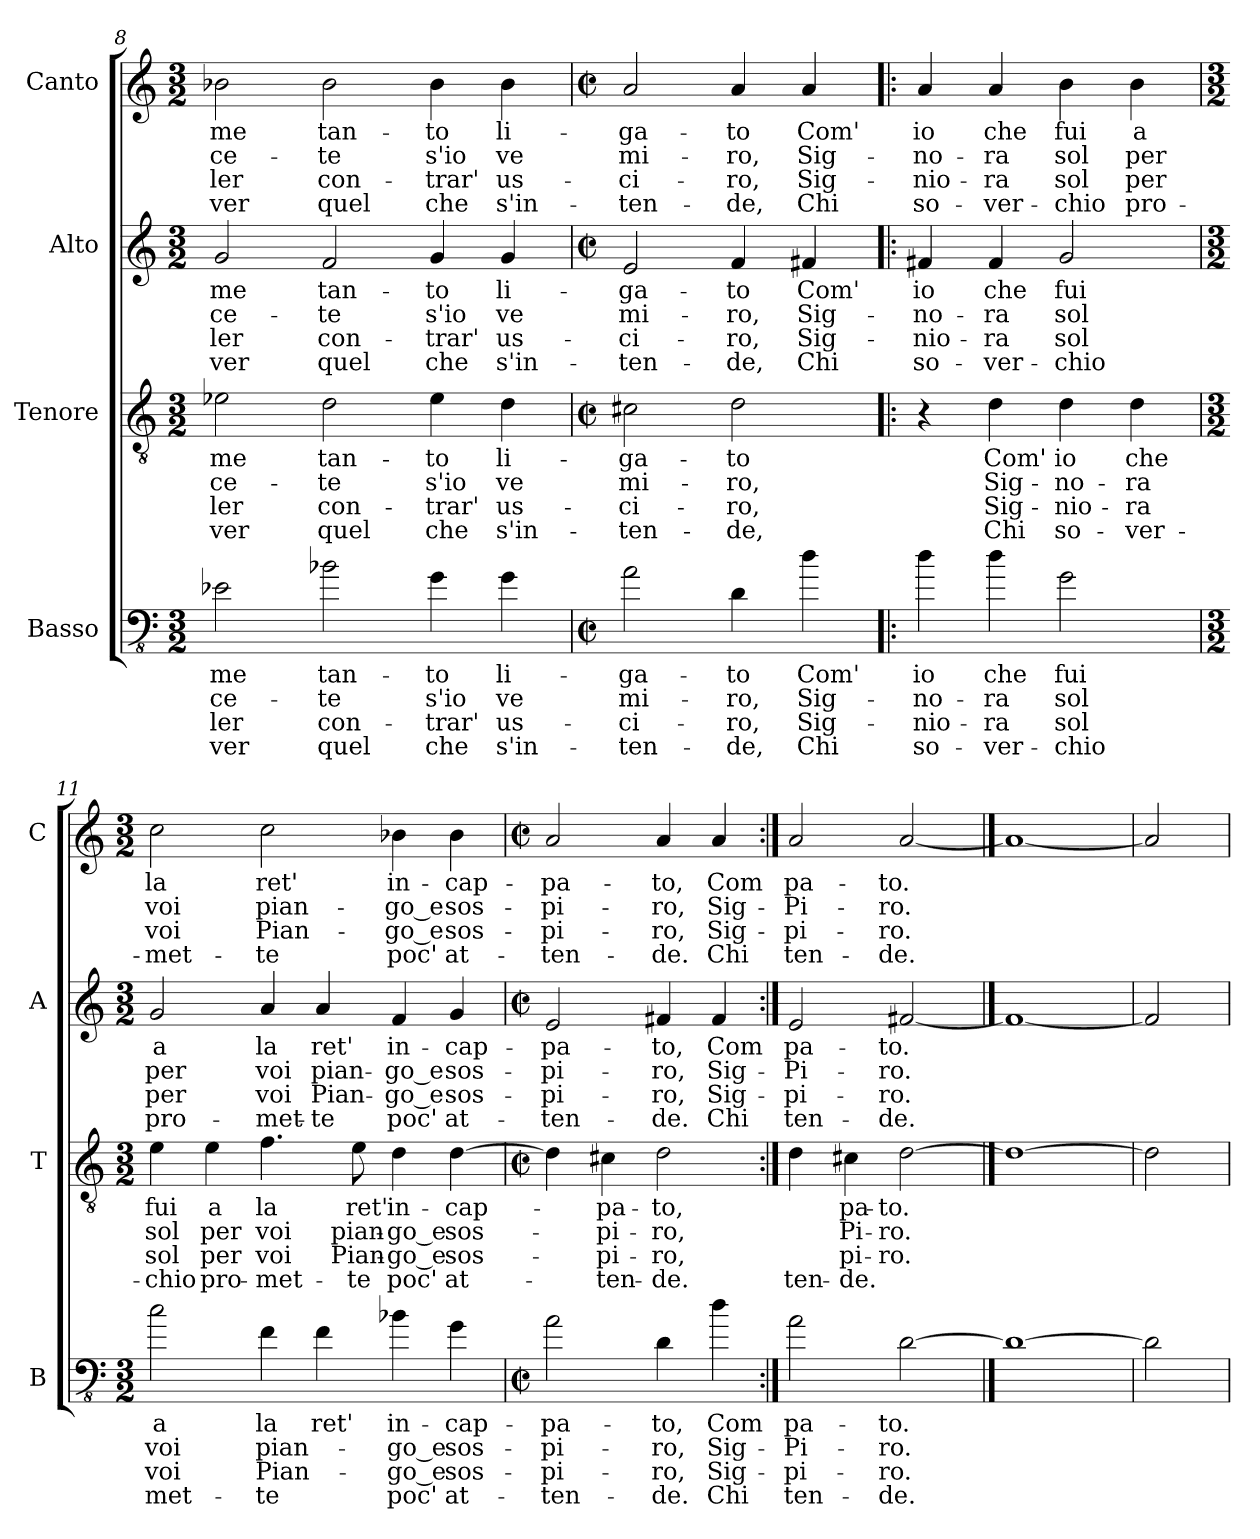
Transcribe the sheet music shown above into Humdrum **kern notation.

**kern	**text	**text	**text	**text	**kern	**text	**text	**text	**text	**kern	**text	**text	**text	**text	**kern	**text	**text	**text	**text
*part4	*part4	*part4	*part4	*part4	*part3	*part3	*part3	*part3	*part3	*part2	*part2	*part2	*part2	*part2	*part1	*part1	*part1	*part1	*part1
*staff4	*staff4	*staff4	*staff4	*staff4	*staff3	*staff3	*staff3	*staff3	*staff3	*staff2	*staff2	*staff2	*staff2	*staff2	*staff1	*staff1	*staff1	*staff1	*staff1
*I"Basso	*	*	*	*	*I"Tenore	*	*	*	*	*I"Alto	*	*	*	*	*I"Canto	*	*	*	*
*I'B	*	*	*	*	*I'T	*	*	*	*	*I'A	*	*	*	*	*I'C	*	*	*	*
!!LO:PB:g=z
*clefFv4	*	*	*	*	*clefGv2	*	*	*	*	*clefG2	*	*	*	*	*clefG2	*	*	*	*
*k[]	*	*	*	*	*k[]	*	*	*	*	*k[]	*	*	*	*	*k[]	*	*	*	*
*C:	*	*	*	*	*C:	*	*	*	*	*C:	*	*	*	*	*C:	*	*	*	*
*M3/2	*	*	*	*	*M3/2	*	*	*	*	*M3/2	*	*	*	*	*M3/2	*	*	*	*
=8	=8	=8	=8	=8	=8	=8	=8	=8	=8	=8	=8	=8	=8	=8	=8	=8	=8	=8	=8
2E-X\	-me	-ce-	ler	ver	2e-X\	-me	-ce-	ler	ver	2g/	-me	-ce-	ler	ver	2b-X\	-me	-ce-	ler	ver
2B-X\	tan-	-te	con-	quel	2d\	tan-	te	con-	quel	2f/	tan-	-te	con-	quel	2b-\	tan-	-te	con-	quel
4G\	-to	s'io	-trar'	che	4e-\	-to	s'io	-trar'	che	4g/	-to	s'io	-trar'	che	4b-\	-to	s'io	-trar'	che
4G\	li-	ve	us-	s'in-	4d\	li-	ve	us-	s'in-	4g/	li-	ve	us-	s'in-	4b-\	li-	ve	us-	s'in-
=9	=9	=9	=9	=9	=9	=9	=9	=9	=9	=9	=9	=9	=9	=9	=9	=9	=9	=9	=9
*M2/2	*	*	*	*	*M2/2	*	*	*	*	*M2/2	*	*	*	*	*M2/2	*	*	*	*
*met(c|)	*	*	*	*	*met(c|)	*	*	*	*	*met(c|)	*	*	*	*	*met(c|)	*	*	*	*
2A\	-ga-	mi-	-ci-	-ten-	2c#X\	-ga-	mi-	-ci-	-ten-	2e/	-ga-	mi-	-ci-	-ten-	2a/	-ga-	mi-	-ci-	-ten-
4D\	-to	-ro,	-ro,	-de,	2d\	-to	-ro,	-ro,	-de,	4f/	-to	-ro,	-ro,	-de,	4a/	-to	-ro,	-ro,	-de,
4d\	Com'	Sig-	Sig-	Chi	.	.	.	.	.	4f#X/	Com'	Sig-	Sig-	Chi	4a/	Com'	Sig-	Sig-	Chi
=10!|:	=10!|:	=10!|:	=10!|:	=10!|:	=10!|:	=10!|:	=10!|:	=10!|:	=10!|:	=10!|:	=10!|:	=10!|:	=10!|:	=10!|:	=10!|:	=10!|:	=10!|:	=10!|:	=10!|:
4d\	io	-no-	-nio-	so-	4r	.	.	.	.	4f#X/	io	-no-	-nio-	-so-	4a/	io	-no-	-nio-	so-
4d\	che	-ra	ra	-ver-	4d\	Com'	Sig-	Sig-	Chi	4f#/	che	-ra	-ra	-ver-	4a/	che	-ra	-ra	-ver-
2G\	fui	sol	sol	-chio	4d\	io	-no-	-nio-	so-	2g/	fui	sol	sol	chio	4b\	fui	sol	sol	-chio
.	.	.	.	.	4d\	che	-ra	-ra	-ver-	.	.	.	.	.	4b\	a	per	per	pro-
!!LO:LB:g=z
=11	=11	=11	=11	=11	=11	=11	=11	=11	=11	=11	=11	=11	=11	=11	=11	=11	=11	=11	=11
*M3/2	*	*	*	*	*M3/2	*	*	*	*	*M3/2	*	*	*	*	*M3/2	*	*	*	*
2c\	a	voi	voi	met-	4e\	fui	sol	sol	-chio	2g/	a	per	per	pro-	2cc\	la	voi	voi	-met-
.	.	.	.	.	4e\	a	per	per	pro-	.	.	.	.	.	.	.	.	.	.
4F\	la	pian-	Pian-	-te	4.f\	la	voi	voi	-met-	4a/	la	voi	voi	-met-	2cc\	ret'	pian-	Pian-	-te
4F\	ret'	.	.	.	.	.	.	.	.	4a/	ret'	pian-	Pian-	-te	.	.	.	.	.
.	.	.	.	.	8e\	ret'	pian-	Pian-	-te	.	.	.	.	.	.	.	.	.	.
4B-X\	in-	-go_e	-go_e	poc'	4d\	in-	-go_e	-go_e	poc'	4f/	in-	-go_e	-go_e	poc'	4b-X\	in-	-go_e	-go_e	poc'
4G\	-cap-	sos-	sos-	at-	[4d\	-cap-	sos-	sos-	at-	4g/	-cap-	sos-	sos-	at-	4b-\	-cap-	sos-	sos-	at-
=12	=12	=12	=12	=12	=12	=12	=12	=12	=12	=12	=12	=12	=12	=12	=12	=12	=12	=12	=12
*M2/2	*	*	*	*	*M2/2	*	*	*	*	*M2/2	*	*	*	*	*M2/2	*	*	*	*
*met(c|)	*	*	*	*	*met(c|)	*	*	*	*	*met(c|)	*	*	*	*	*met(c|)	*	*	*	*
2A\	-pa-	-pi-	-pi-	-ten-	4d\]	.	.	.	.	2e/	-pa-	-pi-	-pi-	-ten-	2a/	-pa-	-pi-	-pi-	-ten-
.	.	.	.	.	4c#X\	-pa-	-pi-	-pi-	-ten-	.	.	.	.	.	.	.	.	.	.
4D\	-to,	-ro,	-ro,	-de.	2d\	-to,	-ro,	-ro,	-de.	4f#X/	-to,	-ro,	-ro,	-de.	4a/	-to,	-ro,	-ro,	-de.
4d\	Com	Sig-	Sig-	Chi	.	.	.	.	.	4f#/	Com	Sig-	Sig-	Chi	4a/	Com	Sig-	Sig-	Chi
=13:|!	=13:|!	=13:|!	=13:|!	=13:|!	=13:|!	=13:|!	=13:|!	=13:|!	=13:|!	=13:|!	=13:|!	=13:|!	=13:|!	=13:|!	=13:|!	=13:|!	=13:|!	=13:|!	=13:|!
2A\	pa-	-Pi-	-pi-	ten-	4d\	.	.	.	ten-	2e/	pa-	-Pi-	-pi-	ten-	2a/	pa-	-Pi-	-pi-	ten-
.	.	.	.	.	4c#X\	pa-	Pi-	pi-	-de.	.	.	.	.	.	.	.	.	.	.
[2D	-to.	-ro.	-ro.	-de.	[2d	-to.	-ro.	-ro.	.	[2f#X	-to.	-ro.	-ro.	-de.	[2a	-to.	-ro.	-ro.	-de.
==14	==14	==14	==14	==14	==14	==14	==14	==14	==14	==14	==14	==14	==14	==14	==14	==14	==14	==14	==14
1D_	.	.	.	.	1d_	.	.	.	.	1f#_	.	.	.	.	1a_	.	.	.	.
=15	=15	=15	=15	=15	=15	=15	=15	=15	=15	=15	=15	=15	=15	=15	=15	=15	=15	=15	=15
2D]	.	.	.	.	2d]	.	.	.	.	2f#]	.	.	.	.	2a]	.	.	.	.
=	=	=	=	=	=	=	=	=	=	=	=	=	=	=	=	=	=	=	=
*-	*-	*-	*-	*-	*-	*-	*-	*-	*-	*-	*-	*-	*-	*-	*-	*-	*-	*-	*-
